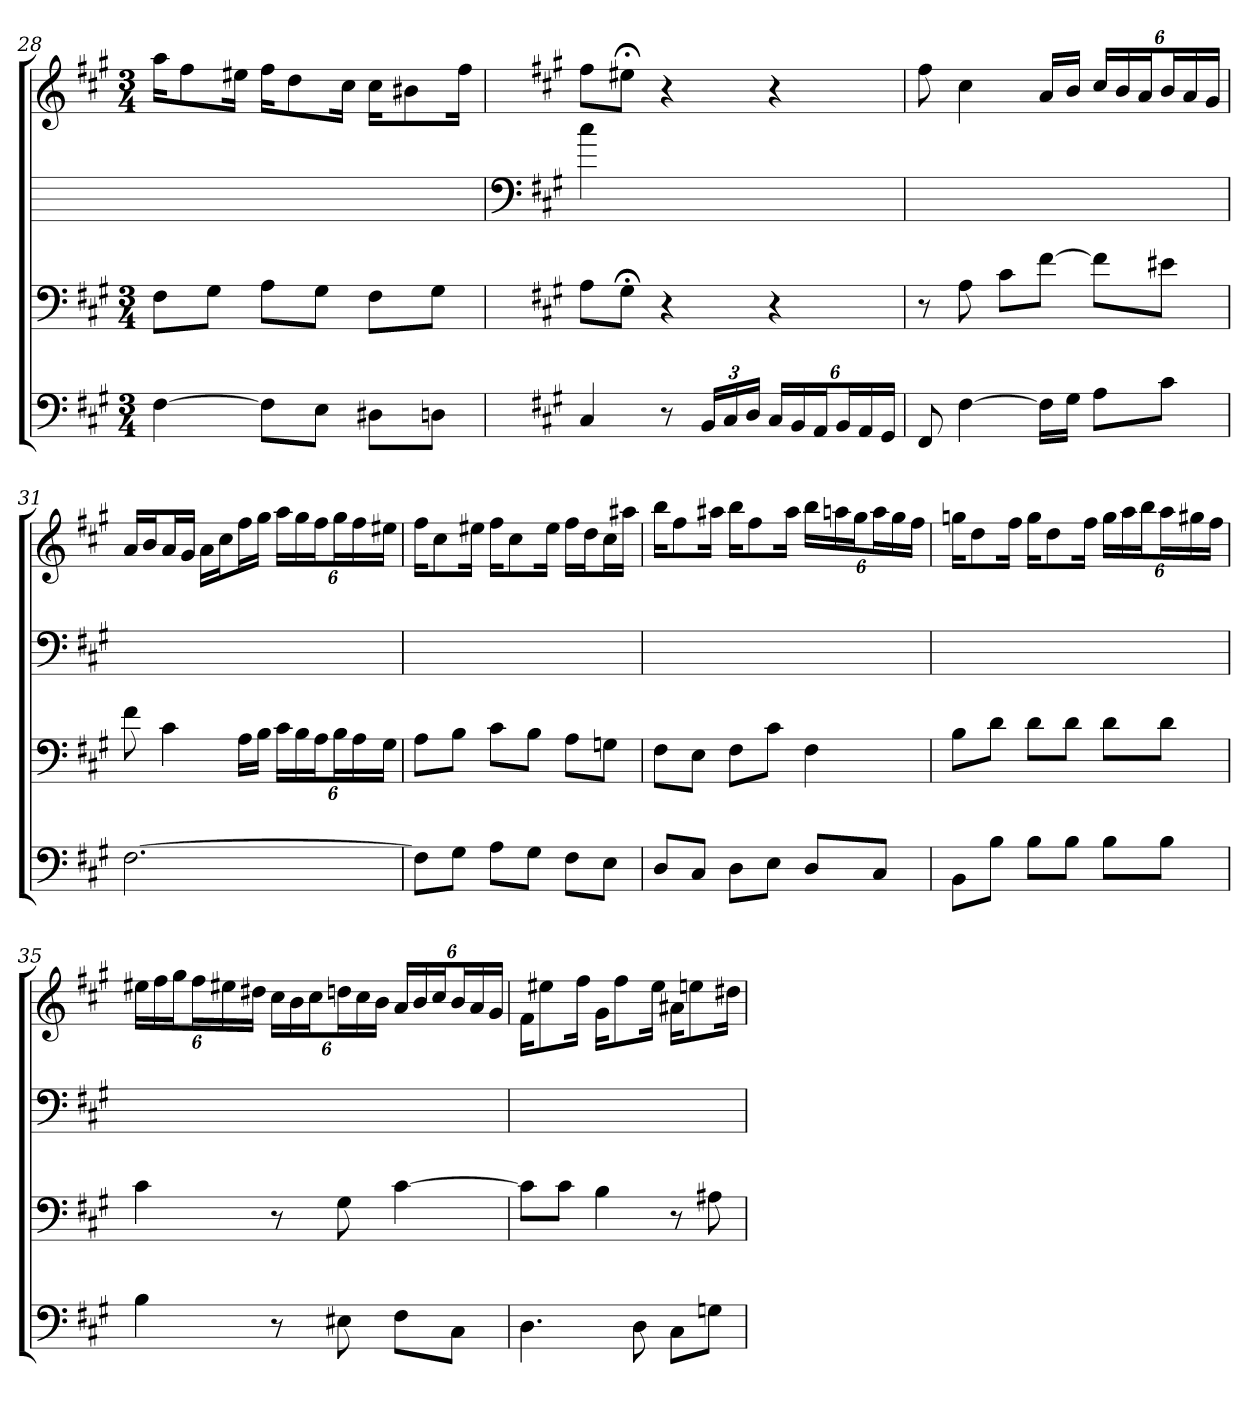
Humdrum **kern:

**kern	**kern	**kern	**kern
*part4	*part3	*part2	*part1
*staff4	*staff3	*staff2	*staff1
*clefF4	*clefF4	*	*clefG2
*k[f#c#g#]	*k[f#c#g#]	*	*k[f#c#g#]
*f#:	*f#:	*	*f#:
*M3/4	*M3/4	*	*M3/4
=28	=28	=28	=28
[4F#	8F#\L	2.ryy	16aa\KL
.	.	.	8ff#\
.	8G#\J	.	.
.	.	.	16ee#X\Jk
8F#\L]	8A\L	.	16ff#\KL
.	.	.	8dd\
8E\J	8G#\J	.	.
.	.	.	16cc#\Jk
*	*	*	*MM48
8D#X\L	8F#\L	.	16cc#\KL
.	.	.	8b#X\
8Dn\J	8G#\J	.	.
.	.	.	16ff#\Jk
=29	=29	=29	=29
*	*	*clefF4	*
*	*	*k[f#c#g#]	*
*	*	*	*MM44
4C#	8A\L	4cc#	8ff#\L
*	*	*	*MM34
.	8G#;<\J	.	8ee#X;<\J
*	*	*	*MM53
8r	4r	4ryy	4r
24BB/LL	.	.	.
24C#/	.	.	.
24D/JJ	.	.	.
24C#/LL	4r	4ryy	4r
24BB/	.	.	.
24AA/J	.	.	.
24BB/L	.	.	.
24AA/	.	.	.
24GG#/JJ	.	.	.
=30	=30	=30	=30
8FF#	8r	2.ryy	8ff#
[4F#	8A	.	4cc#
.	8c#\L	.	.
16F#\LL]	[8f#\J	.	16a/LL
16G#\JJ	.	.	16b/JJ
8A\L	8f#\L]	.	24cc#/LL
.	.	.	24b/
.	.	.	24a/J
8c#\J	8e#X\J	.	24b/L
.	.	.	24a/
.	.	.	24g#/JJ
=31	=31	=31	=31
[2.F#	8f#	2.ryy	16a/LL
.	.	.	16b/J
.	4c#	.	16a/L
.	.	.	16g#/JJ
.	.	.	16a\LL
.	.	.	16cc#\J
.	16A\LL	.	16ff#\L
.	16B\JJ	.	16gg#\JJ
.	24c#\LL	.	24aa\LL
.	24B\	.	24gg#\
.	24A\J	.	24ff#\J
.	24B\L	.	24gg#\L
.	24A\	.	24ff#\
.	24G#\JJ	.	24ee#X\JJ
=32	=32	=32	=32
8F#\L]	8A\L	2.ryy	16ff#\KL
.	.	.	8cc#\
8G#\J	8B\J	.	.
.	.	.	16ee#X\Jk
8A\L	8c#\L	.	16ff#\KL
.	.	.	8cc#\
8G#\J	8B\J	.	.
.	.	.	16ee#\Jk
8F#\L	8A\L	.	16ff#\LL
.	.	.	16dd\J
8E\J	8Gn\J	.	16cc#\L
.	.	.	16aa#X\JJ
=33	=33	=33	=33
8D/L	8F#\L	2.ryy	16bb\KL
.	.	.	8ff#\
8C#/J	8E\J	.	.
.	.	.	16aa#X\Jk
8D\L	8F#\L	.	16bb\KL
.	.	.	8ff#\
8E\J	8c#\J	.	.
.	.	.	16aa#\Jk
8D/L	4F#	.	24bb\LL
.	.	.	24aan\
.	.	.	24gg#\J
8C#/J	.	.	24aa\L
.	.	.	24gg#\
.	.	.	24ff#\JJ
=34	=34	=34	=34
8BB\L	8B\L	2.ryy	16ggn\KL
.	.	.	8dd\
8B\J	8d\J	.	.
.	.	.	16ff#\Jk
8B\L	8d\L	.	16gg\KL
.	.	.	8dd\
8B\J	8d\J	.	.
.	.	.	16ff#\Jk
8B\L	8d\L	.	24gg\LL
.	.	.	24aa\
.	.	.	24bb\J
8B\J	8d\J	.	24aa\L
.	.	.	24gg#X\
.	.	.	24ff#\JJ
=35	=35	=35	=35
4B	4c#	2.ryy	24ee#X\LL
.	.	.	24ff#\
.	.	.	24gg#\J
.	.	.	24ff#\L
.	.	.	24ee#X\
.	.	.	24dd#X\JJ
8r	8r	.	24cc#\LL
.	.	.	24b\
.	.	.	24cc#\J
8E#X	8G#	.	24ddn\L
.	.	.	24cc#\
.	.	.	24b\JJ
8F#\L	[4c#	.	24a/LL
.	.	.	24b/
.	.	.	24cc#/J
8C#\J	.	.	24b/L
.	.	.	24a/
.	.	.	24g#/JJ
=36	=36	=36	=36
4.D	8c#\L]	2.ryy	16f#\KL
.	.	.	8ee#X\
.	8c#\J	.	.
.	.	.	16ff#\Jk
.	4B	.	16g#\KL
.	.	.	8ff#\
8D	.	.	.
.	.	.	16ee#\Jk
8C#\L	8r	.	16a#X\KL
.	.	.	8een\
8Gn\J	8A#X	.	.
.	.	.	16dd#X\Jk
=	=	=	=
*-	*-	*-	*-
